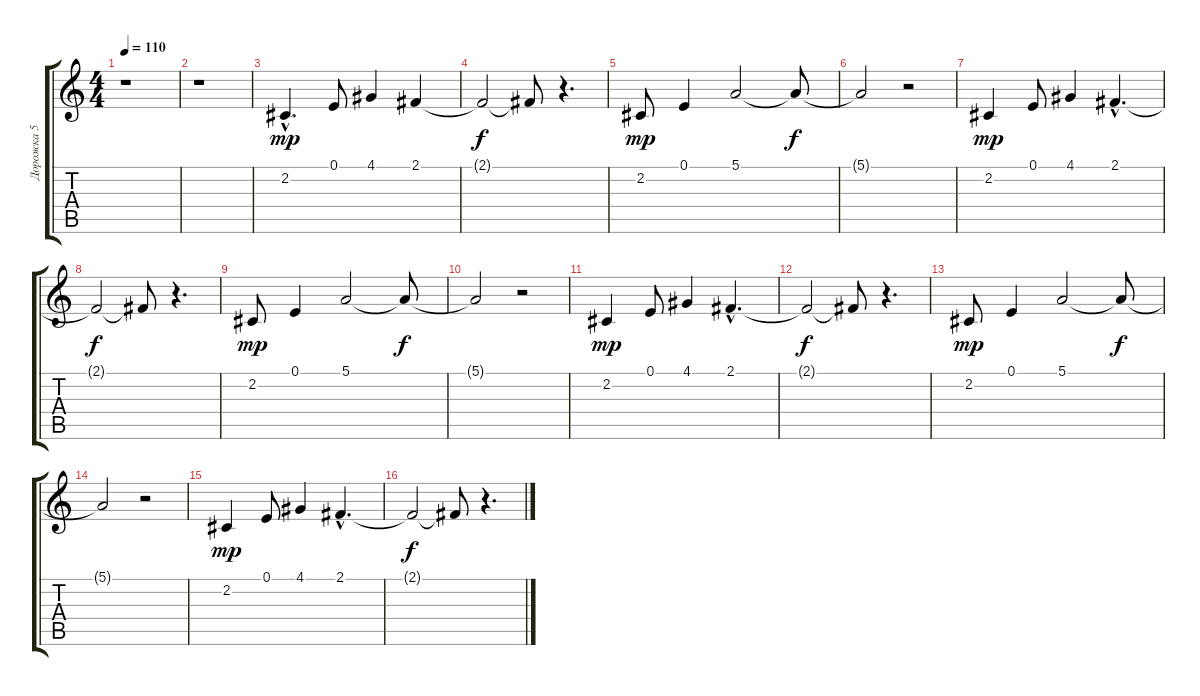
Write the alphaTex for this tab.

\track ("Дорожка 5" "Дорожка 5") {instrument tenorsax}
\staff {score tabs}
\tuning (E4 B3 G3 D3 A2 E2) {hide}
\ts (4 4)
\tempo 110
\clef g2
\ks c
r.1{dy f} |
r.1 |
2.2{hac}.4{d dy mp} 0.1.8 4.1.4 2.1.4 |
2.1{t}.2{dy f} 2.1{t}.8 r.4{d} |
2.2.8{dy mp} 0.1.4 5.1.2 5.1{t}.8{dy f} |
5.1{t}.2 r.2 |
2.2.4{dy mp} 0.1.8 4.1.4 2.1{hac}.4{d} |
2.1{t}.2{dy f} 2.1{t}.8 r.4{d} |
2.2.8{dy mp} 0.1.4 5.1.2 5.1{t}.8{dy f} |
5.1{t}.2 r.2 |
2.2.4{dy mp} 0.1.8 4.1.4 2.1{hac}.4{d} |
2.1{t}.2{dy f} 2.1{t}.8 r.4{d} |
2.2.8{dy mp} 0.1.4 5.1.2 5.1{t}.8{dy f} |
5.1{t}.2 r.2 |
2.2.4{dy mp} 0.1.8 4.1.4 2.1{hac}.4{d} |
2.1{t}.2{dy f} 2.1{t}.8 r.4{d}
